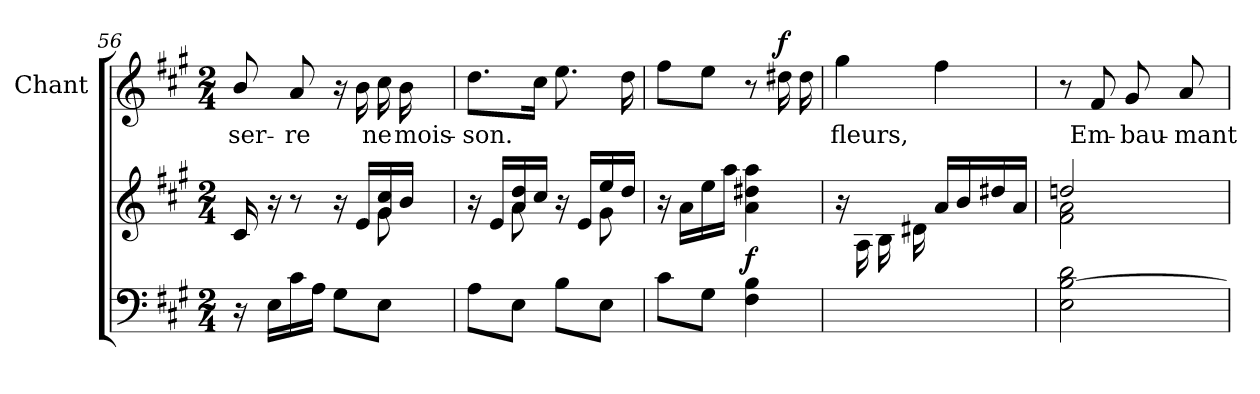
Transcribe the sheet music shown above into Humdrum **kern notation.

**kern	**dynam	**kern	**kern	**text	**dynam
*part3	*part3	*part2	*part1	*part1	*part1
*staff3	*staff3	*staff2	*staff1	*staff1	*staff1
*	*	*	*I"Chant	*	*
*	*	*	*I'C.	*	*
!!LO:PB:g=z
*clefF4	*	*clefG2	*clefG2	*	*
*k[f#c#g#]	*	*k[f#c#g#]	*k[f#c#g#]	*	*
*M2/4	*	*M2/4	*M2/4	*	*
=56	=56	=56	=56	=56	=56
*	*	*^	*	*	*
16r	.	16c#i/	16ryy	8bi/	ser-	.
16Ej\LL	.	16r	16ryy	.	.	.
16c#j\	.	8r	16ryy	8ai/	re	.
16Aj\JJ	.	.	16ryy	.	.	.
8G#j\L	.	16r	16ryy	16r	.	.
.	.	16ei/LL	16ryy	16bi\	.	.
8Ej\J	.	16g#i/ 16cc#i/	8g#Z\	16cc#i\	ne	.
.	.	16bi/JJ	.	16bi\	mois-	.
=57	=57	=57	=57	=57	=57	=57
8Aj\L	.	16r	16ryy	8.ddi\L	son.	.
.	.	16ei/LL	16ryy	.	.	.
8Ej\J	.	16ai/ 16ddi/	8aZ\	.	.	.
.	.	16cc#i/JJ	.	16cc#i\Jk	.	.
8Bj\L	.	16r	16ryy	8.eei\	.	.
.	.	16ei/LL	16ryy	.	.	.
8Ej\J	.	16eei/	8g#Z\	.	.	.
.	.	16ddi/JJ	.	16ddi\	.	.
*	*	*v	*v	*	*	*
=58	=58	=58	=58	=58	=58
8c#j\L	.	16r	8ff#i\L	.	.
.	.	16ai\LL	.	.	.
8G#j\J	.	16eei\	8eei\J	.	.
.	.	16aai\JJ	.	.	.
!	!LO:DY:a	!	!	!	!
4F#j\ 4Bj\	f	4ai\ 4dd#Xi\ 4aai\	8r	.	.
!	!	!	!	!	!LO:DY:a
.	.	.	16dd#Xi\	.	f
.	.	.	16dd#i\	.	.
!!LO:LB:g=z
=59	=59	=59	=59	=59	=59
2ryy	.	16r	4gg#i\	fleurs,	.
.	.	16Ai\	.	.	.
.	.	16Bi\	.	.	.
.	.	16d#Xi\	.	.	.
.	.	16ai/LL	4ff#i\	.	.
.	.	16bi/	.	.	.
.	.	16dd#Xi/	.	.	.
.	.	16ai/JJ	.	.	.
=60	=60	=60	=60	=60	=60
*	*	*^	*	*	*
2Ej\ 2dj\ [2Bj\	.	2ddni/	2aZ\ 2f#Z\	8r	.	.
.	.	.	.	8f#i/	Em-	.
.	.	.	.	8g#i/	bau-	.
.	.	.	.	8ai/	mant	.
*	*	*v	*v	*	*	*
=	=	=	=	=	=
*-	*-	*-	*-	*-	*-
